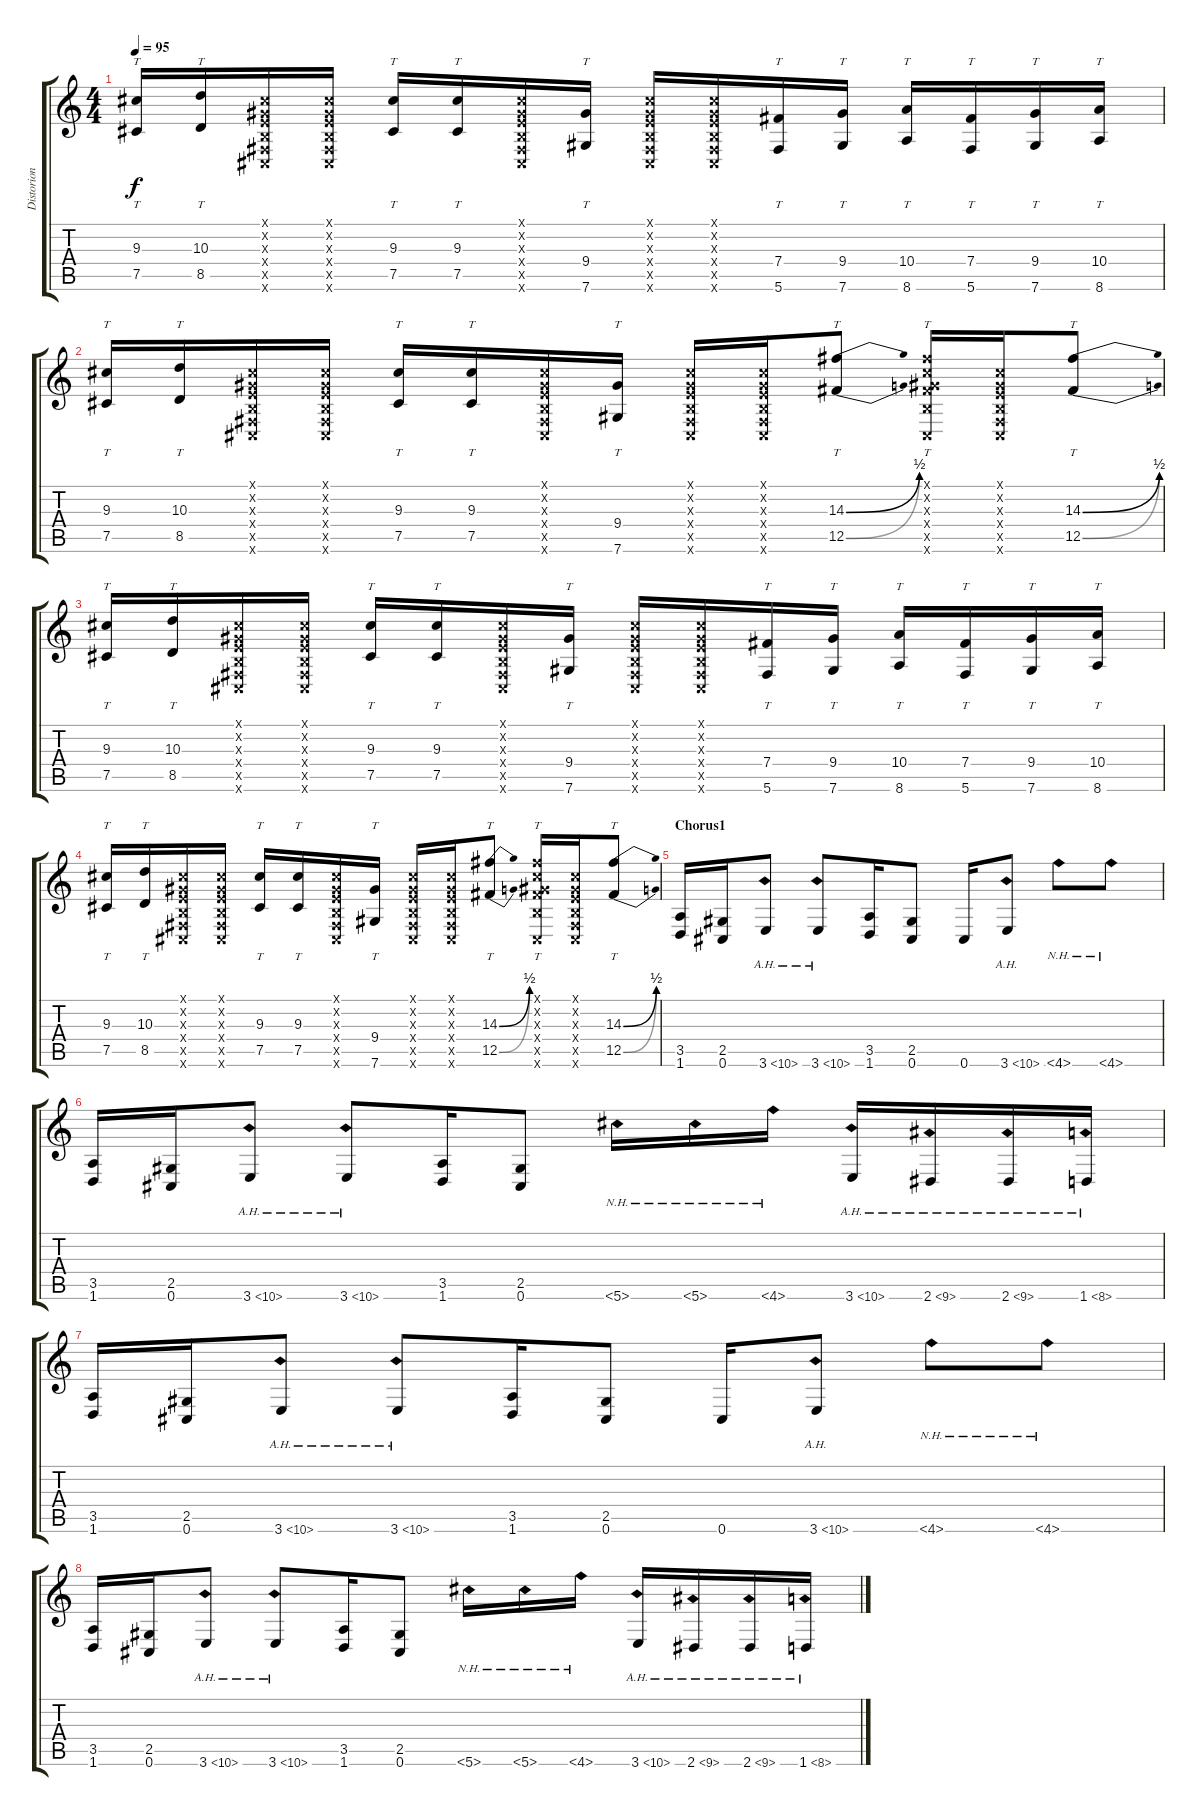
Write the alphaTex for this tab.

\track ("Distorion Guitar" "Distorion ") {instrument distortionguitar}
\staff {score tabs}
\tuning (Db4 Ab3 E3 B2 Gb2 Db2) {hide}
\ts (4 4)
\tempo 95
\clef g2
\ks c
(9.3 7.5).16{tt dy f} (10.3 8.5).16{tt} (0.1{x} 0.2{x} 0.3{x} 0.4{x} 0.5{x} 0.6{x}).16 (0.1{x} 0.2{x} 0.3{x} 0.4{x} 0.5{x} 0.6{x}).16 (9.3 7.5).16{tt} (9.3 7.5).16{tt} (0.1{x} 0.2{x} 0.3{x} 0.4{x} 0.5{x} 0.6{x}).16 (9.4 7.6).16{tt} (0.1{x} 0.2{x} 0.3{x} 0.4{x} 0.5{x} 0.6{x}).16 (0.1{x} 0.2{x} 0.3{x} 0.4{x} 0.5{x} 0.6{x}).16 (7.4 5.6).16{tt} (9.4 7.6).16{tt} (10.4 8.6).16{tt} (7.4 5.6).16{tt} (9.4 7.6).16{tt} (10.4 8.6).16{tt} |
(9.3 7.5).16{tt} (10.3 8.5).16{tt} (0.1{x} 0.2{x} 0.3{x} 0.4{x} 0.5{x} 0.6{x}).16 (0.1{x} 0.2{x} 0.3{x} 0.4{x} 0.5{x} 0.6{x}).16 (9.3 7.5).16{tt} (9.3 7.5).16{tt} (0.1{x} 0.2{x} 0.3{x} 0.4{x} 0.5{x} 0.6{x}).16 (9.4 7.6).16{tt} (0.1{x} 0.2{x} 0.3{x} 0.4{x} 0.5{x} 0.6{x}).16 (0.1{x} 0.2{x} 0.3{x} 0.4{x} 0.5{x} 0.6{x}).16 (14.3{be (bend 0 0 60 2)} 12.5{be (bend 0 0 60 2)}).8{tt} (0.1{x} 0.2{x} 14.3{x} 0.4{x} 12.5{x} 0.6{x}).16{tt} (0.1{x} 0.2{x} 0.3{x} 0.4{x} 0.5{x} 0.6{x}).16 (14.3{be (bend 0 0 60 2)} 12.5{be (bend 0 0 60 2)}).8{tt} |
(9.3 7.5).16{tt} (10.3 8.5).16{tt} (0.1{x} 0.2{x} 0.3{x} 0.4{x} 0.5{x} 0.6{x}).16 (0.1{x} 0.2{x} 0.3{x} 0.4{x} 0.5{x} 0.6{x}).16 (9.3 7.5).16{tt} (9.3 7.5).16{tt} (0.1{x} 0.2{x} 0.3{x} 0.4{x} 0.5{x} 0.6{x}).16 (9.4 7.6).16{tt} (0.1{x} 0.2{x} 0.3{x} 0.4{x} 0.5{x} 0.6{x}).16 (0.1{x} 0.2{x} 0.3{x} 0.4{x} 0.5{x} 0.6{x}).16 (7.4 5.6).16{tt} (9.4 7.6).16{tt} (10.4 8.6).16{tt} (7.4 5.6).16{tt} (9.4 7.6).16{tt} (10.4 8.6).16{tt} |
(9.3 7.5).16{tt} (10.3 8.5).16{tt} (0.1{x} 0.2{x} 0.3{x} 0.4{x} 0.5{x} 0.6{x}).16 (0.1{x} 0.2{x} 0.3{x} 0.4{x} 0.5{x} 0.6{x}).16 (9.3 7.5).16{tt} (9.3 7.5).16{tt} (0.1{x} 0.2{x} 0.3{x} 0.4{x} 0.5{x} 0.6{x}).16 (9.4 7.6).16{tt} (0.1{x} 0.2{x} 0.3{x} 0.4{x} 0.5{x} 0.6{x}).16 (0.1{x} 0.2{x} 0.3{x} 0.4{x} 0.5{x} 0.6{x}).16 (14.3{be (bend 0 0 60 2)} 12.5{be (bend 0 0 60 2)}).8{tt} (0.1{x} 0.2{x} 14.3{x} 0.4{x} 12.5{x} 0.6{x}).16{tt} (0.1{x} 0.2{x} 0.3{x} 0.4{x} 0.5{x} 0.6{x}).16 (14.3{be (bend 0 0 60 2)} 12.5{be (bend 0 0 60 2)}).8{tt} |
\section ("" "Chorus1")
(3.5 1.6).16 (2.5 0.6).16 3.6{ah 7}.8 3.6{ah 7}.8 (3.5 1.6).16 (2.5 0.6).8 0.6.16 3.6{ah 7}.8 4.6{nh}.8 4.6{nh}.8 |
(3.5 1.6).16 (2.5 0.6).16 3.6{ah 7}.8 3.6{ah 7}.8 (3.5 1.6).16 (2.5 0.6).8 5.6{nh}.16 5.6{nh}.16 4.6{nh}.16 3.6{ah 7}.16 2.6{ah 7}.16 2.6{ah 7}.16 1.6{ah 7}.16 |
(3.5 1.6).16 (2.5 0.6).16 3.6{ah 7}.8 3.6{ah 7}.8 (3.5 1.6).16 (2.5 0.6).8 0.6.16 3.6{ah 7}.8 4.6{nh}.8 4.6{nh}.8 |
(3.5 1.6).16 (2.5 0.6).16 3.6{ah 7}.8 3.6{ah 7}.8 (3.5 1.6).16 (2.5 0.6).8 5.6{nh}.16 5.6{nh}.16 4.6{nh}.16 3.6{ah 7}.16 2.6{ah 7}.16 2.6{ah 7}.16 1.6{ah 7}.16
